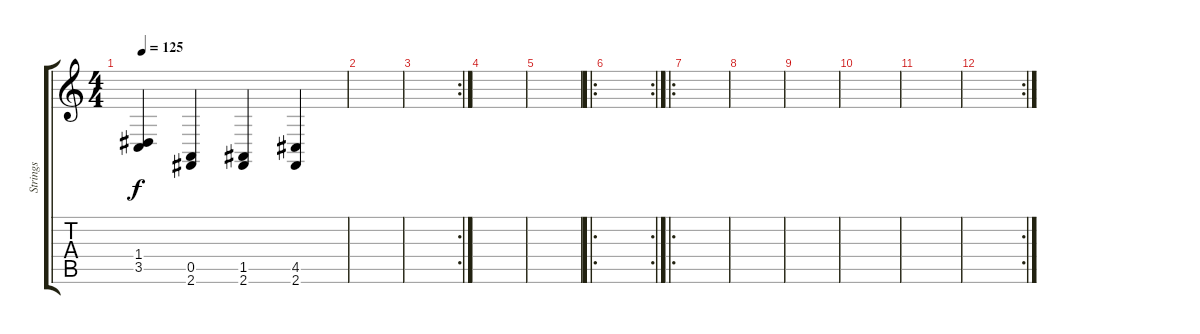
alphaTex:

\track ("Strings" "Strings") {instrument stringensemble1}
\staff {score tabs}
\tuning (E4 B3 G3 D3 A2 E2) {hide}
\ts (4 4)
\tempo 125
\clef g2
\ks c
(1.4 3.5).4{dy f} (0.5 2.6).4 (1.5 2.6).4 (4.5 2.6).4 |
|
\rc 2
|
|
|
\ro
\rc 2
|
\ro
|
|
|
|
|
\rc 2
